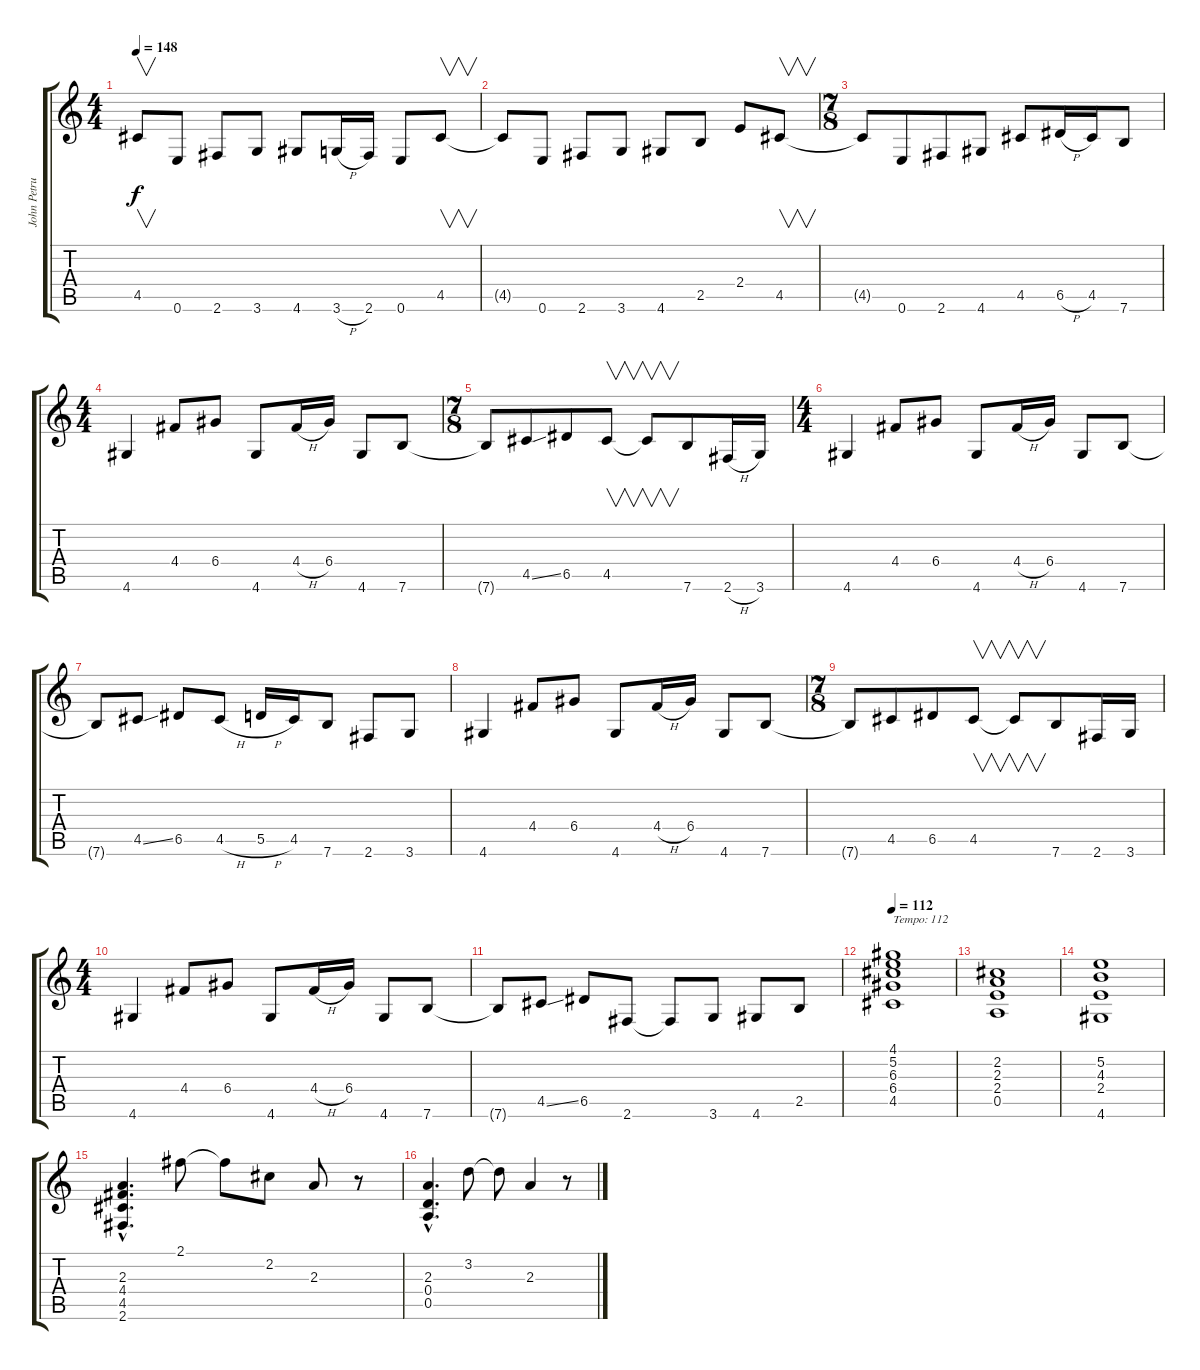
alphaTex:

\track ("John Petrucci - 6 Strings Guitar" "John Petru") {instrument distortionguitar}
\staff {score tabs}
\tuning (E4 B3 G3 D3 A2 E2) {hide}
\ts (4 4)
\tempo 148
\clef g2
\ks c
4.5{t}.8{v dy f} 0.6.8 2.6.8 3.6.8 4.6.8 3.6{h}.16 2.6.16 0.6.8 4.5.8{v} |
4.5{t}.8 0.6.8 2.6.8 3.6.8 4.6.8 2.5.8 2.4.8 4.5.8{v} |
\ts (7 8)
4.5{t}.8 0.6.8 2.6.8 4.6.8 4.5.8 6.5{h}.16 4.5.16 7.6.8 |
\ts (4 4)
4.6.4 4.4.8 6.4.8 4.6.8 4.4{h}.16 6.4.16 4.6.8 7.6.8 |
\ts (7 8)
7.6{t}.8 4.5{ss}.8 6.5.8 4.5.8{v} 4.5{t}.8{v} 7.6.8 2.6{h}.16 3.6.16 |
\ts (4 4)
4.6.4 4.4.8 6.4.8 4.6.8 4.4{h}.16 6.4.16 4.6.8 7.6.8 |
7.6{t}.8 4.5{ss}.8 6.5.8 4.5{h}.8 5.5{h}.16 4.5.16 7.6.8 2.6.8 3.6.8 |
4.6.4 4.4.8 6.4.8 4.6.8 4.4{h}.16 6.4.16 4.6.8 7.6.8 |
\ts (7 8)
7.6{t}.8 4.5.8 6.5.8 4.5.8{v} 4.5{t}.8{v} 7.6.8 2.6.16 3.6.16 |
\ts (4 4)
4.6.4 4.4.8 6.4.8 4.6.8 4.4{h}.16 6.4.16 4.6.8 7.6.8 |
7.6{t}.8 4.5{ss}.8 6.5.8 2.6.8 2.6{t}.8 3.6.8 4.6.8 2.5.8 |
\tempo 112
(4.1 5.2 6.3 6.4 4.5).1{txt "Tempo: 112"} |
(2.2 2.3 2.4 0.5).1 |
(5.2 4.3 2.4 4.6).1 |
(2.3{hac} 4.4{hac} 4.5{hac} 2.6{hac}).4{d} 2.1.8 2.1{t}.8 2.2.8 2.3.8 r.8 |
(2.3{hac} 0.4{hac} 0.5{hac}).4{d} 3.2.8 3.2{t}.8 2.3.4 r.8
